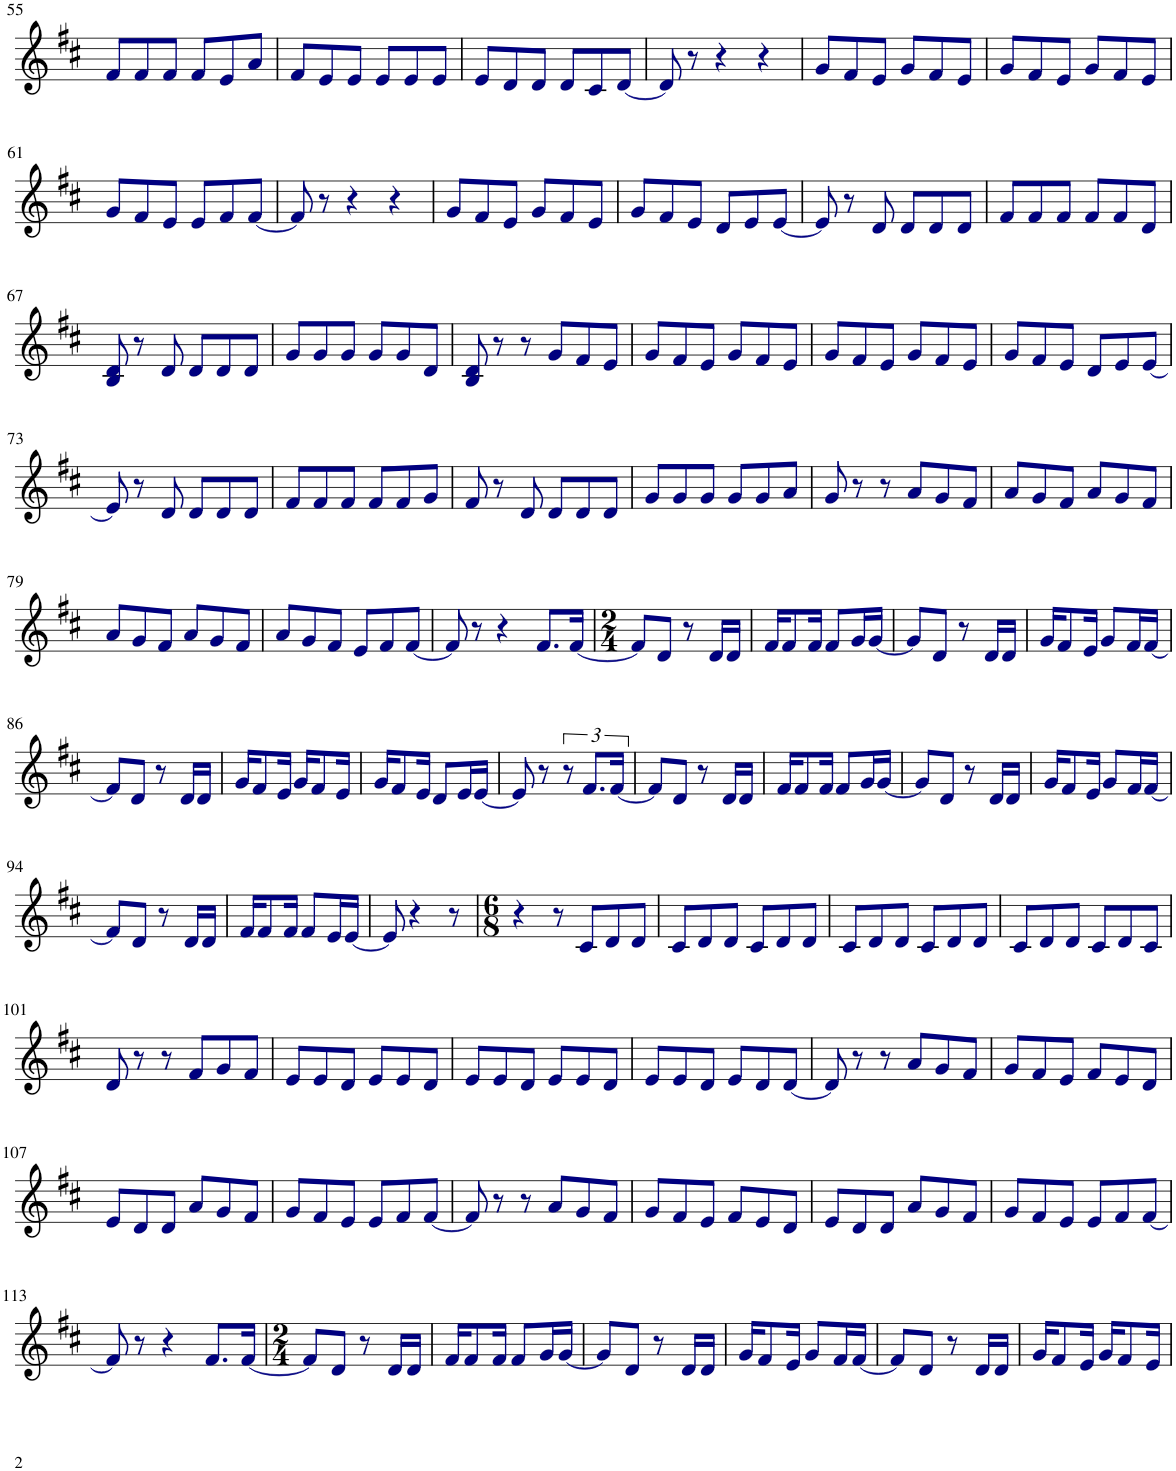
**kern
*part1
*staff1
*I"Flauta
*I'Fl.
!!LO:PB:g=z
*clefG2
*k[f#c#]
*M6/8
=55
8f#i/L
8f#i/
8f#i/J
8f#i/L
8ei/
8ai/J
=56
8f#i/L
8ei/
8ei/J
8ei/L
8ei/
8ei/J
=57
8ei/L
8di/
8di/J
8di/L
8c#i/
[8di/J
=58
8di/]
8r
4r
4r
=59
8gi/L
8f#i/
8ei/J
8gi/L
8f#i/
8ei/J
=60
8gi/L
8f#i/
8ei/J
8gi/L
8f#i/
8ei/J
!!LO:LB:g=z
=61
8gi/L
8f#i/
8ei/J
8ei/L
8f#i/
[8f#i/J
=62
8f#i/]
8r
4r
4r
=63
8gi/L
8f#i/
8ei/J
8gi/L
8f#i/
8ei/J
=64
8gi/L
8f#i/
8ei/J
8di/L
8ei/
[8ei/J
=65
8ei/]
8r
8di/
8di/L
8di/
8di/J
=66
8f#i/L
8f#i/
8f#i/J
8f#i/L
8f#i/
8di/J
!!LO:LB:g=z
=67
8Bi/ 8di/
8r
8di/
8di/L
8di/
8di/J
=68
8gi/L
8gi/
8gi/J
8gi/L
8gi/
8di/J
=69
8Bi/ 8di/
8r
8r
8gi/L
8f#i/
8ei/J
=70
8gi/L
8f#i/
8ei/J
8gi/L
8f#i/
8ei/J
=71
8gi/L
8f#i/
8ei/J
8gi/L
8f#i/
8ei/J
=72
8gi/L
8f#i/
8ei/J
8di/L
8ei/
[8ei/J
!!LO:LB:g=z
=73
8ei/]
8r
8di/
8di/L
8di/
8di/J
=74
8f#i/L
8f#i/
8f#i/J
8f#i/L
8f#i/
8gi/J
=75
8f#i/
8r
8di/
8di/L
8di/
8di/J
=76
8gi/L
8gi/
8gi/J
8gi/L
8gi/
8ai/J
=77
8gi/
8r
8r
8ai/L
8gi/
8f#i/J
=78
8ai/L
8gi/
8f#i/J
8ai/L
8gi/
8f#i/J
!!LO:LB:g=z
=79
8ai/L
8gi/
8f#i/J
8ai/L
8gi/
8f#i/J
=80
8ai/L
8gi/
8f#i/J
8ei/L
8f#i/
[8f#i/J
=81
8f#i/]
8r
4r
8.f#i/L
[16f#i/Jk
=82
*M2/4
8f#i/L]
8di/J
8r
16di/LL
16di/JJ
=83
16f#i/KL
8f#i/
16f#i/Jk
8f#i/L
16gi/L
[16gi/JJ
=84
8gi/L]
8di/J
8r
16di/LL
16di/JJ
=85
16gi/KL
8f#i/
16ei/Jk
8gi/L
16f#i/L
[16f#i/JJ
!!LO:LB:g=z
=86
8f#i/L]
8di/J
8r
16di/LL
16di/JJ
=87
16gi/KL
8f#i/
16ei/Jk
16gi/KL
8f#i/
16ei/Jk
=88
16gi/KL
8f#i/
16ei/Jk
8di/L
16ei/L
[16ei/JJ
=89
8ei/]
8r
12r
12.f#i/L
[24f#i/Jk
=90
8f#i/L]
8di/J
8r
16di/LL
16di/JJ
=91
16f#i/KL
8f#i/
16f#i/Jk
8f#i/L
16gi/L
[16gi/JJ
=92
8gi/L]
8di/J
8r
16di/LL
16di/JJ
=93
16gi/KL
8f#i/
16ei/Jk
8gi/L
16f#i/L
[16f#i/JJ
!!LO:LB:g=z
=94
8f#i/L]
8di/J
8r
16di/LL
16di/JJ
=95
16f#i/KL
8f#i/
16f#i/Jk
8f#i/L
16ei/L
[16ei/JJ
=96
8ei/]
4r
8r
=97
*M6/8
4r
8r
8c#i/L
8di/
8di/J
=98
8c#i/L
8di/
8di/J
8c#i/L
8di/
8di/J
=99
8c#i/L
8di/
8di/J
8c#i/L
8di/
8di/J
=100
8c#i/L
8di/
8di/J
8c#i/L
8di/
8c#i/J
!!LO:LB:g=z
=101
8di/
8r
8r
8f#i/L
8gi/
8f#i/J
=102
8ei/L
8ei/
8di/J
8ei/L
8ei/
8di/J
=103
8ei/L
8ei/
8di/J
8ei/L
8ei/
8di/J
=104
8ei/L
8ei/
8di/J
8ei/L
8di/
[8di/J
=105
8di/]
8r
8r
8ai/L
8gi/
8f#i/J
=106
8gi/L
8f#i/
8ei/J
8f#i/L
8ei/
8di/J
!!LO:LB:g=z
=107
8ei/L
8di/
8di/J
8ai/L
8gi/
8f#i/J
=108
8gi/L
8f#i/
8ei/J
8ei/L
8f#i/
[8f#i/J
=109
8f#i/]
8r
8r
8ai/L
8gi/
8f#i/J
=110
8gi/L
8f#i/
8ei/J
8f#i/L
8ei/
8di/J
=111
8ei/L
8di/
8di/J
8ai/L
8gi/
8f#i/J
=112
8gi/L
8f#i/
8ei/J
8ei/L
8f#i/
[8f#i/J
!!LO:LB:g=z
=113
8f#i/]
8r
4r
8.f#i/L
[16f#i/Jk
=114
*M2/4
8f#i/L]
8di/J
8r
16di/LL
16di/JJ
=115
16f#i/KL
8f#i/
16f#i/Jk
8f#i/L
16gi/L
[16gi/JJ
=116
8gi/L]
8di/J
8r
16di/LL
16di/JJ
=117
16gi/KL
8f#i/
16ei/Jk
8gi/L
16f#i/L
[16f#i/JJ
=118
8f#i/L]
8di/J
8r
16di/LL
16di/JJ
=119
16gi/KL
8f#i/
16ei/Jk
16gi/KL
8f#i/
16ei/Jk
=
*-
